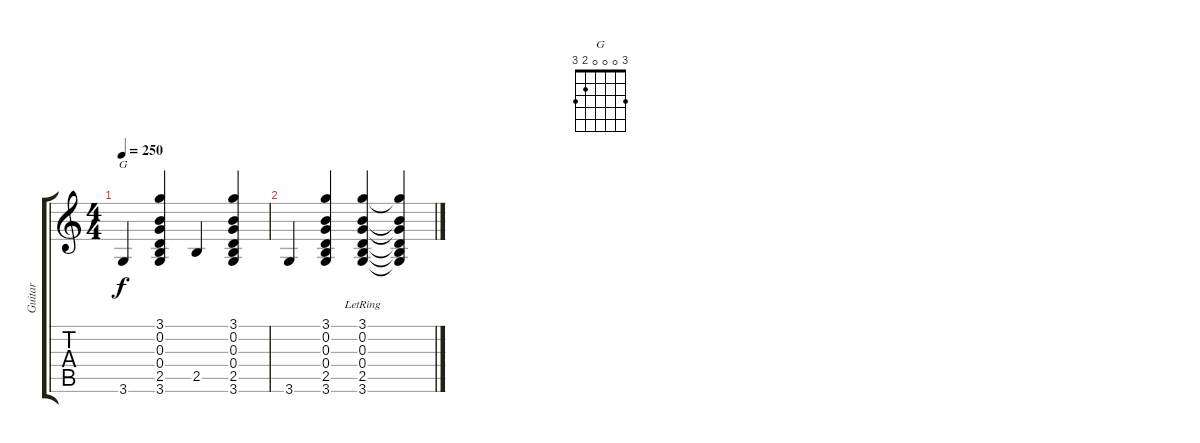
\track ("Guitar" "Guitar") {instrument acousticguitarnylon}
\staff {score tabs}
\tuning (E4 B3 G3 D3 A2 E2) {hide}
\chord ("G" 3 0 0 0 2 3)
\ts (4 4)
\tempo 250
\clef g2
\ks c
3.6.4{ch "G" dy f} (3.1 0.2 0.3 0.4 2.5 3.6).4 2.5.4 (3.1 0.2 0.3 0.4 2.5 3.6).4 |
3.6.4 (3.1 0.2 0.3 0.4 2.5 3.6).4 (3.1 0.2 0.3{lr} 0.4{lr} 2.5 3.6).4 (3.1{t} 0.2{t} 0.3{t} 0.4{t} 2.5{t} 3.6{t}).4
